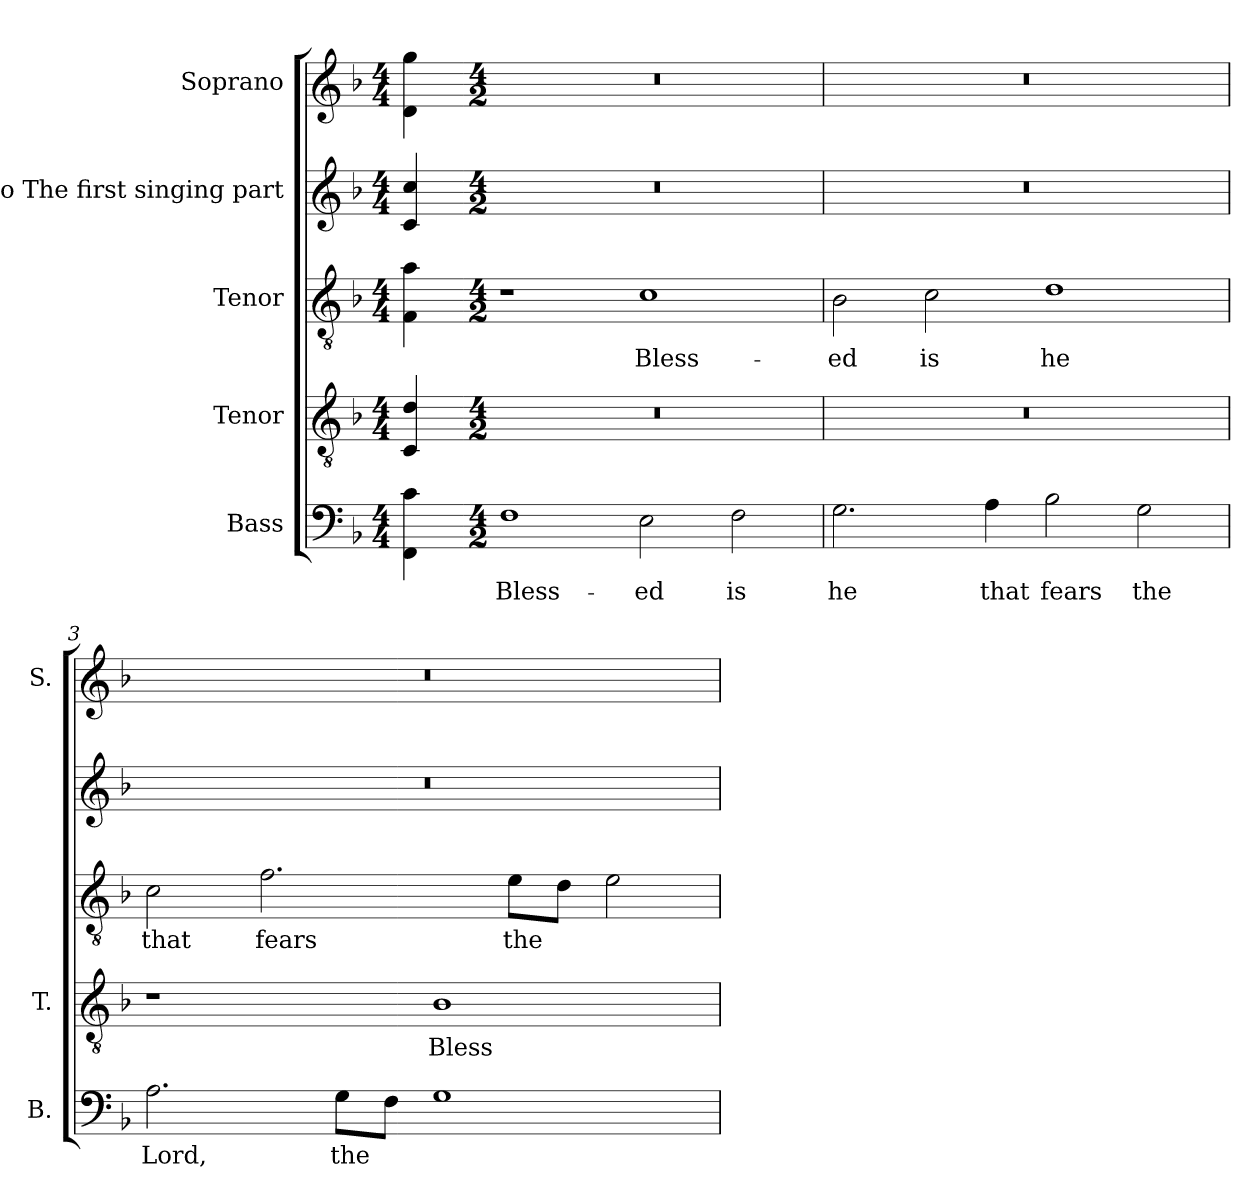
**kern	**text	**kern	**text	**kern	**text	**kern	**kern
*part5	*part5	*part4	*part4	*part3	*part3	*part2	*part1
*staff5	*staff5	*staff4	*staff4	*staff3	*staff3	*staff2	*staff1
*I"Bass	*	*I"Tenor	*	*I"Tenor	*	*I"Alto The first singing part	*I"Soprano
*I'B.	*	*I'T.	*	*	*	*	*I'S.
!!LO:PB:g=z
*clefF4	*	*clefGv2	*	*clefGv2	*	*clefG2	*clefG2
*	*	*ITrd7c12	*	*ITrd7c12	*	*ITrd7c12	*
*k[b-]	*	*k[b-]	*	*k[b-]	*	*k[b-]	*k[b-]
*F:	*	*F:	*	*F:	*	*F:	*F:
*M4/4	*	*M4/4	*	*M4/4	*	*M4/4	*M4/4
=	=	=	=	=	=	=	=
4FFi\ 4ci	.	4CCi/ 4Di	.	4FFi\ 4Ai	.	4Ci/ 4ci	4di\ 4ggi
=1-	=1-	=1-	=1-	=1-	=1-	=1-	=1-
*M4/2	*	*M4/2	*	*M4/2	*	*M4/2	*M4/2
!	!LO:LY:b:color=#000000	!LO:N:vis=1	!	!	!	!LO:N:vis=1	!LO:N:vis=1
1Fi	Bless-	0r	.	1r	.	0r	0r
!	!LO:LY:b:color=#000000	!	!	!	!	!	!
!	!	!	!	!	!LO:LY:b:color=#000000	!	!
2Ei\	-ed	.	.	1Ci	Bless-	.	.
!	!LO:LY:b:color=#000000	!	!	!	!	!	!
2Fi\	is	.	.	.	.	.	.
=2	=2	=2	=2	=2	=2	=2	=2
!	!LO:LY:b:color=#000000	!LO:N:vis=1	!	!	!	!	!
!	!	!	!	!	!LO:LY:b:color=#000000	!LO:N:vis=1	!LO:N:vis=1
2.Gi\	he	0r	.	2BB-i\	-ed	0r	0r
!	!	!	!	!	!LO:LY:b:color=#000000	!	!
.	.	.	.	2Ci\	is	.	.
!	!LO:LY:b:color=#000000	!	!	!	!	!	!
4Ai\	that	.	.	.	.	.	.
!	!LO:LY:b:color=#000000	!	!	!	!	!	!
!	!	!	!	!	!LO:LY:b:color=#000000	!	!
2B-i\	fears	.	.	1Di	he	.	.
!	!LO:LY:b:color=#000000	!	!	!	!	!	!
2Gi\	the	.	.	.	.	.	.
=3	=3	=3	=3	=3	=3	=3	=3
!	!LO:LY:b:color=#000000	!	!	!	!	!	!
!	!	!	!	!	!LO:LY:b:color=#000000	!LO:N:vis=1	!LO:N:vis=1
2.Ai\	Lord,	1r	.	2Ci\	that	0r	0r
!	!	!	!	!	!LO:LY:b:color=#000000	!	!
.	.	.	.	2.Fi\	fears	.	.
!	!LO:LY:b:color=#000000	!	!	!	!	!	!
8Gi\L	the	.	.	.	.	.	.
8Fi\J	.	.	.	.	.	.	.
!	!	!	!LO:LY:b:color=#000000	!	!	!	!
1Gi	.	1BB-i	Bless-	.	.	.	.
!	!	!	!	!	!LO:LY:b:color=#000000	!	!
.	.	.	.	8Ei\L	the	.	.
.	.	.	.	8Di\J	.	.	.
.	.	.	.	2Ei\	.	.	.
=	=	=	=	=	=	=	=
*-	*-	*-	*-	*-	*-	*-	*-
